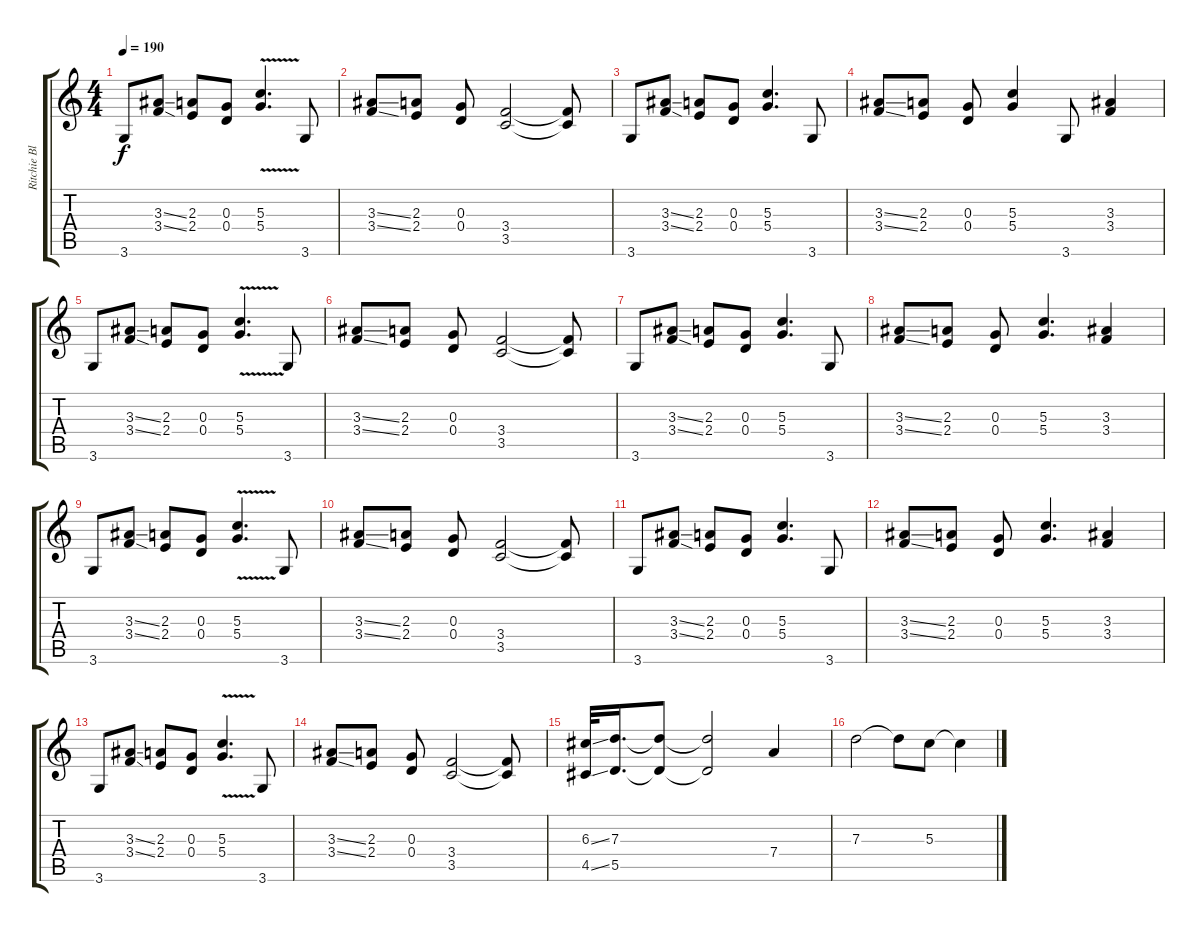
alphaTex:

\track ("Ritchie Blackmore" "Ritchie Bl") {instrument overdrivenguitar}
\staff {score tabs}
\tuning (E4 B3 G3 D3 A2 E2) {hide}
\ts (4 4)
\tempo 190
\clef g2
\ks c
3.6.8{dy f} (3.3{ss} 3.4{ss}).8 (2.3 2.4).8 (0.3 0.4).8 (5.3{v} 5.4{v}).4{d} 3.6.8 |
(3.3{ss} 3.4{ss}).8 (2.3 2.4).8 (0.3 0.4).8 (3.4 3.5).2 (3.4{t} 3.5{t}).8 |
3.6.8 (3.3{ss} 3.4{ss}).8 (2.3 2.4).8 (0.3 0.4).8 (5.3 5.4).4{d} 3.6.8 |
(3.3{ss} 3.4{ss}).8 (2.3 2.4).8 (0.3 0.4).8 (5.3 5.4).4 3.6.8 (3.3 3.4).4 |
3.6.8 (3.3{ss} 3.4{ss}).8 (2.3 2.4).8 (0.3 0.4).8 (5.3{v} 5.4{v}).4{d} 3.6.8 |
(3.3{ss} 3.4{ss}).8 (2.3 2.4).8 (0.3 0.4).8 (3.4 3.5).2 (3.4{t} 3.5{t}).8 |
3.6.8 (3.3{ss} 3.4{ss}).8 (2.3 2.4).8 (0.3 0.4).8 (5.3 5.4).4{d} 3.6.8 |
(3.3{ss} 3.4{ss}).8 (2.3 2.4).8 (0.3 0.4).8 (5.3 5.4).4{d} (3.3 3.4).4 |
3.6.8 (3.3{ss} 3.4{ss}).8 (2.3 2.4).8 (0.3 0.4).8 (5.3{v} 5.4{v}).4{d} 3.6.8 |
(3.3{ss} 3.4{ss}).8 (2.3 2.4).8 (0.3 0.4).8 (3.4 3.5).2 (3.4{t} 3.5{t}).8 |
3.6.8 (3.3{ss} 3.4{ss}).8 (2.3 2.4).8 (0.3 0.4).8 (5.3 5.4).4{d} 3.6.8 |
(3.3{ss} 3.4{ss}).8 (2.3 2.4).8 (0.3 0.4).8 (5.3 5.4).4{d} (3.3 3.4).4 |
3.6.8 (3.3{ss} 3.4{ss}).8 (2.3 2.4).8 (0.3 0.4).8 (5.3{v} 5.4{v}).4{d} 3.6.8 |
(3.3{ss} 3.4{ss}).8 (2.3 2.4).8 (0.3 0.4).8 (3.4 3.5).2 (3.4{t} 3.5{t}).8 |
(6.3{ss} 4.5{ss}).32 (7.3 5.5).16{d} (7.3{t} 5.5{t}).8 (7.3{t} 5.5{t}).2 7.4.4 |
7.3.2 7.3{t}.8 5.3.8 5.3{t}.4
